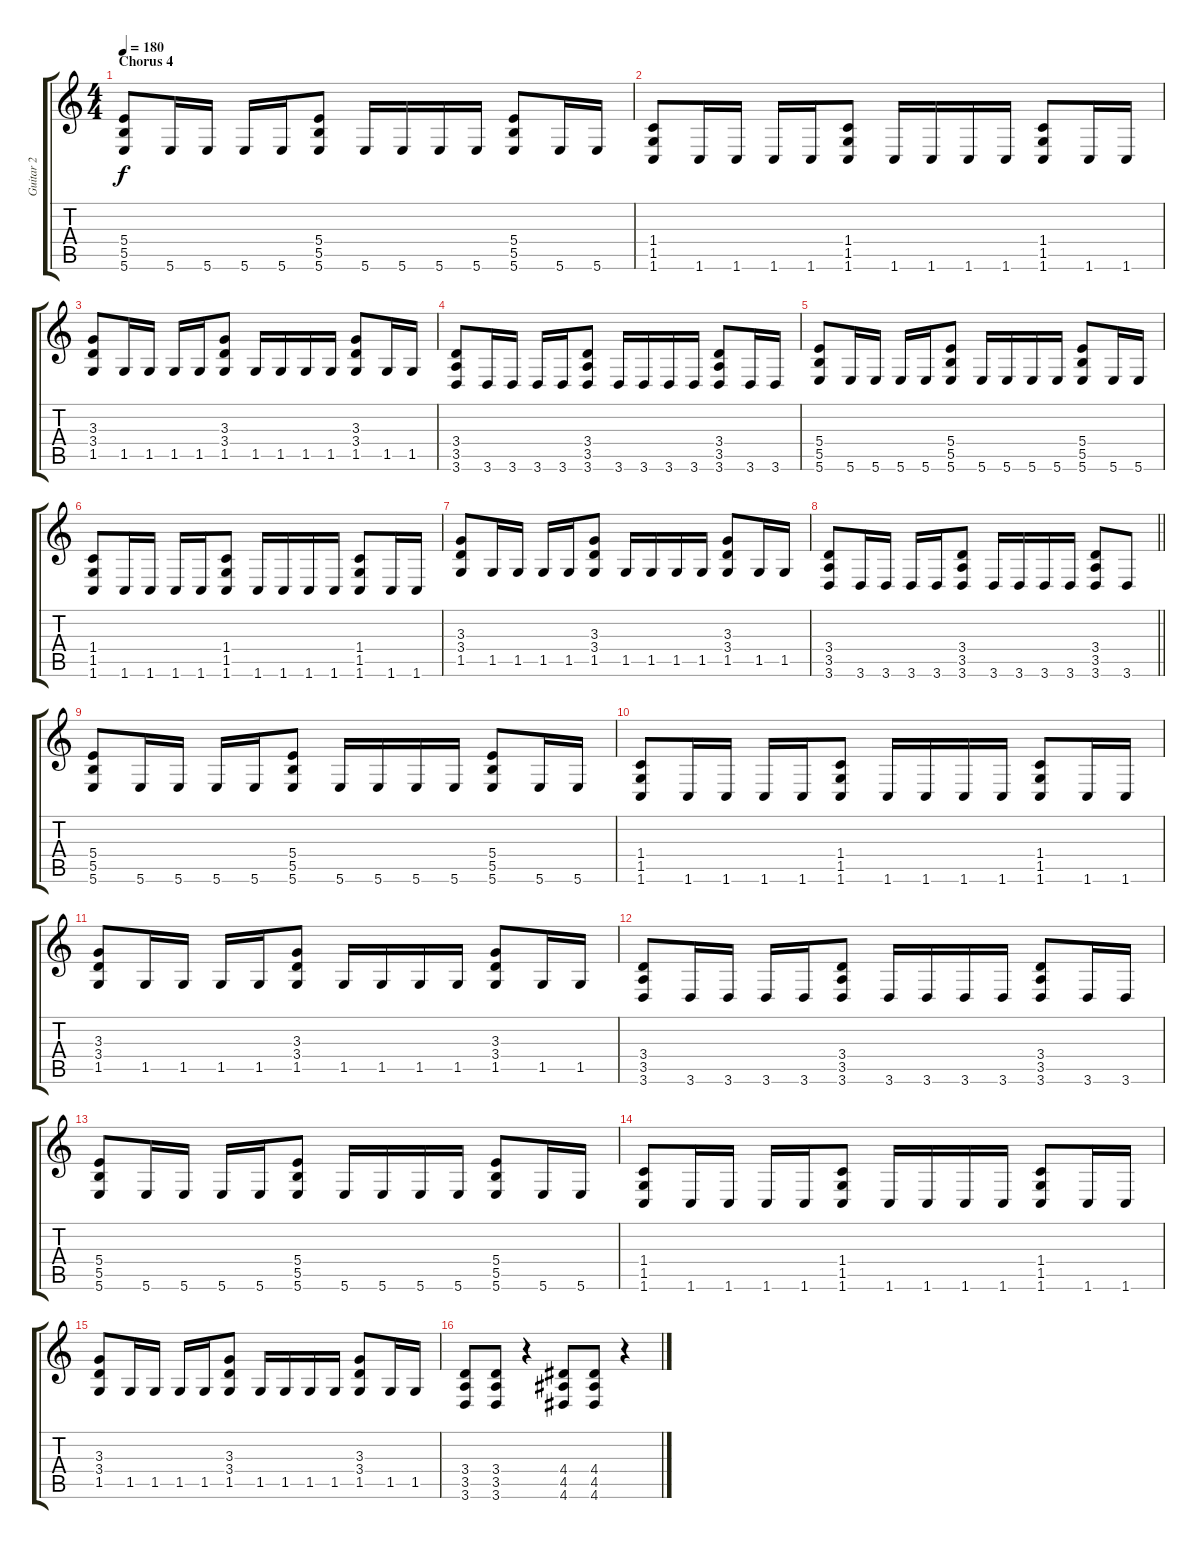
\track ("Guitar 2" "Guitar 2") {instrument distortionguitar}
\staff {score tabs}
\tuning (Db4 Ab3 E3 B2 Gb2 B1) {hide}
\ts (4 4)
\section ("" "Chorus 4")
\tempo 180
\clef g2
\ks c
(5.4 5.5 5.6).8{dy f} 5.6.16 5.6.16 5.6.16 5.6.16 (5.4 5.5 5.6).8 5.6.16 5.6.16 5.6.16 5.6.16 (5.4 5.5 5.6).8 5.6.16 5.6.16 |
(1.4 1.5 1.6).8 1.6.16 1.6.16 1.6.16 1.6.16 (1.4 1.5 1.6).8 1.6.16 1.6.16 1.6.16 1.6.16 (1.4 1.5 1.6).8 1.6.16 1.6.16 |
(3.3 3.4 1.5).8 1.5.16 1.5.16 1.5.16 1.5.16 (3.3 3.4 1.5).8 1.5.16 1.5.16 1.5.16 1.5.16 (3.3 3.4 1.5).8 1.5.16 1.5.16 |
(3.4 3.5 3.6).8 3.6.16 3.6.16 3.6.16 3.6.16 (3.4 3.5 3.6).8 3.6.16 3.6.16 3.6.16 3.6.16 (3.4 3.5 3.6).8 3.6.16 3.6.16 |
(5.4 5.5 5.6).8 5.6.16 5.6.16 5.6.16 5.6.16 (5.4 5.5 5.6).8 5.6.16 5.6.16 5.6.16 5.6.16 (5.4 5.5 5.6).8 5.6.16 5.6.16 |
(1.4 1.5 1.6).8 1.6.16 1.6.16 1.6.16 1.6.16 (1.4 1.5 1.6).8 1.6.16 1.6.16 1.6.16 1.6.16 (1.4 1.5 1.6).8 1.6.16 1.6.16 |
(3.3 3.4 1.5).8 1.5.16 1.5.16 1.5.16 1.5.16 (3.3 3.4 1.5).8 1.5.16 1.5.16 1.5.16 1.5.16 (3.3 3.4 1.5).8 1.5.16 1.5.16 |
\barLineRight lightlight
(3.4 3.5 3.6).8 3.6.16 3.6.16 3.6.16 3.6.16 (3.4 3.5 3.6).8 3.6.16 3.6.16 3.6.16 3.6.16 (3.4 3.5 3.6).8 3.6.8 |
(5.4 5.5 5.6).8 5.6.16 5.6.16 5.6.16 5.6.16 (5.4 5.5 5.6).8 5.6.16 5.6.16 5.6.16 5.6.16 (5.4 5.5 5.6).8 5.6.16 5.6.16 |
(1.4 1.5 1.6).8 1.6.16 1.6.16 1.6.16 1.6.16 (1.4 1.5 1.6).8 1.6.16 1.6.16 1.6.16 1.6.16 (1.4 1.5 1.6).8 1.6.16 1.6.16 |
(3.3 3.4 1.5).8 1.5.16 1.5.16 1.5.16 1.5.16 (3.3 3.4 1.5).8 1.5.16 1.5.16 1.5.16 1.5.16 (3.3 3.4 1.5).8 1.5.16 1.5.16 |
(3.4 3.5 3.6).8 3.6.16 3.6.16 3.6.16 3.6.16 (3.4 3.5 3.6).8 3.6.16 3.6.16 3.6.16 3.6.16 (3.4 3.5 3.6).8 3.6.16 3.6.16 |
(5.4 5.5 5.6).8 5.6.16 5.6.16 5.6.16 5.6.16 (5.4 5.5 5.6).8 5.6.16 5.6.16 5.6.16 5.6.16 (5.4 5.5 5.6).8 5.6.16 5.6.16 |
(1.4 1.5 1.6).8 1.6.16 1.6.16 1.6.16 1.6.16 (1.4 1.5 1.6).8 1.6.16 1.6.16 1.6.16 1.6.16 (1.4 1.5 1.6).8 1.6.16 1.6.16 |
(3.3 3.4 1.5).8 1.5.16 1.5.16 1.5.16 1.5.16 (3.3 3.4 1.5).8 1.5.16 1.5.16 1.5.16 1.5.16 (3.3 3.4 1.5).8 1.5.16 1.5.16 |
(3.4 3.5 3.6).8 (3.4 3.5 3.6).8 r.4 (4.4 4.5 4.6).8 (4.4 4.5 4.6).8 r.4
